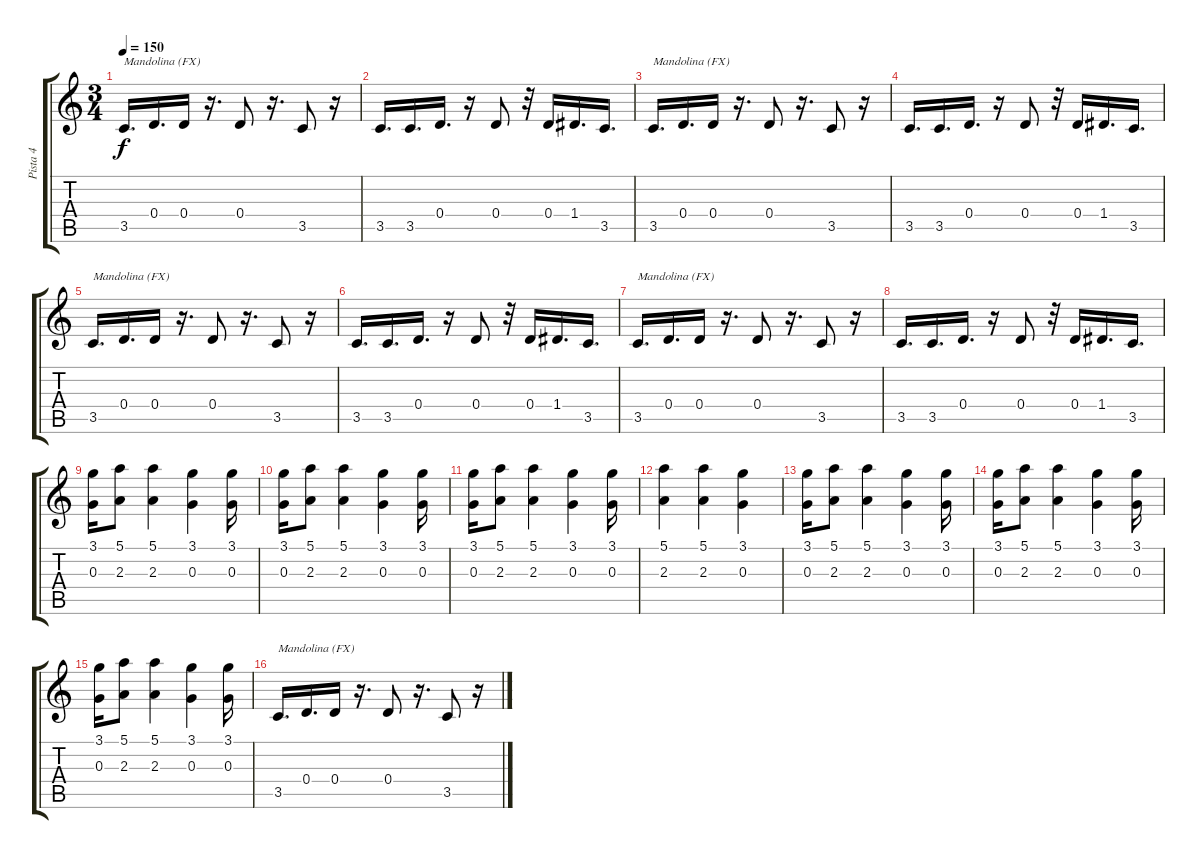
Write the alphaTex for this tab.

\track ("Pista 4" "Pista 4") {instrument banjo}
\staff {score tabs}
\tuning (E4 B3 G3 D3 A2 E2) {hide}
\displaytranspose 12
\ts (3 4)
\tempo 150
\clef g2
\ks c
3.5.16{d txt "Mandolina (FX)" dy f} 0.4.16{d} 0.4.16 r.16{d} 0.4.8 r.16{d} 3.5.8 r.16 |
3.5.16{d} 3.5.16{d} 0.4.16{d} r.16 0.4.8 r.32 0.4.16 1.4.16{d} 3.5.16{d} |
3.5.16{d txt "Mandolina (FX)"} 0.4.16{d} 0.4.16 r.16{d} 0.4.8 r.16{d} 3.5.8 r.16 |
3.5.16{d} 3.5.16{d} 0.4.16{d} r.16 0.4.8 r.32 0.4.16 1.4.16{d} 3.5.16{d} |
3.5.16{d txt "Mandolina (FX)"} 0.4.16{d} 0.4.16 r.16{d} 0.4.8 r.16{d} 3.5.8 r.16 |
3.5.16{d} 3.5.16{d} 0.4.16{d} r.16 0.4.8 r.32 0.4.16 1.4.16{d} 3.5.16{d} |
3.5.16{d txt "Mandolina (FX)"} 0.4.16{d} 0.4.16 r.16{d} 0.4.8 r.16{d} 3.5.8 r.16 |
3.5.16{d} 3.5.16{d} 0.4.16{d} r.16 0.4.8 r.32 0.4.16 1.4.16{d} 3.5.16{d} |
(3.1 0.3).16 (5.1 2.3).8 (5.1 2.3).4 (3.1 0.3).4 (3.1 0.3).16 |
(3.1 0.3).16 (5.1 2.3).8 (5.1 2.3).4 (3.1 0.3).4 (3.1 0.3).16 |
(3.1 0.3).16 (5.1 2.3).8 (5.1 2.3).4 (3.1 0.3).4 (3.1 0.3).16 |
(5.1 2.3).4 (5.1 2.3).4 (3.1 0.3).4 |
(3.1 0.3).16 (5.1 2.3).8 (5.1 2.3).4 (3.1 0.3).4 (3.1 0.3).16 |
(3.1 0.3).16 (5.1 2.3).8 (5.1 2.3).4 (3.1 0.3).4 (3.1 0.3).16 |
(3.1 0.3).16 (5.1 2.3).8 (5.1 2.3).4 (3.1 0.3).4 (3.1 0.3).16 |
3.5.16{d txt "Mandolina (FX)"} 0.4.16{d} 0.4.16 r.16{d} 0.4.8 r.16{d} 3.5.8 r.16
